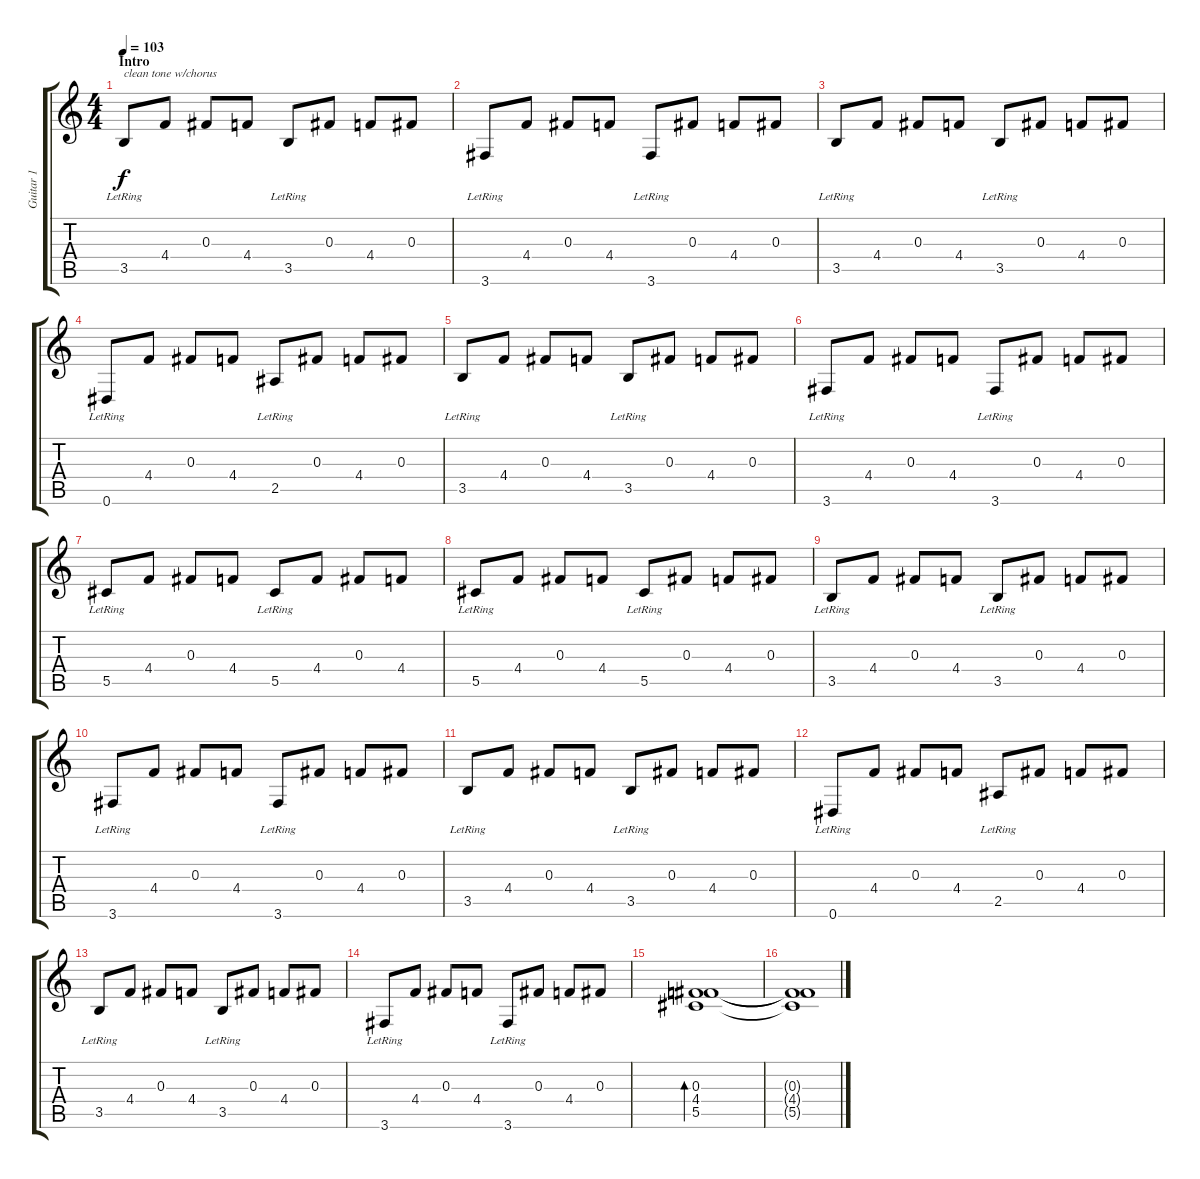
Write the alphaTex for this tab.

\track ("Guitar 1" "Guitar 1") {instrument electricguitarclean}
\staff {score tabs}
\tuning (Eb4 Bb3 Gb3 Db3 Ab2 Eb2) {hide}
\ts (4 4)
\section ("" "Intro")
\tempo 103
\clef g2
\ks c
3.5{lr}.8{txt "clean tone w/chorus" dy f instrument electricguitarclean} 4.4.8 0.3.8 4.4.8 3.5{lr}.8 0.3.8 4.4.8 0.3.8 |
3.6{lr}.8 4.4.8 0.3.8 4.4.8 3.6{lr}.8 0.3.8 4.4.8 0.3.8 |
3.5{lr}.8 4.4.8 0.3.8 4.4.8 3.5{lr}.8 0.3.8 4.4.8 0.3.8 |
0.6{lr}.8 4.4.8 0.3.8 4.4.8 2.5{lr}.8 0.3.8 4.4.8 0.3.8 |
3.5{lr}.8 4.4.8 0.3.8 4.4.8 3.5{lr}.8 0.3.8 4.4.8 0.3.8 |
3.6{lr}.8 4.4.8 0.3.8 4.4.8 3.6{lr}.8 0.3.8 4.4.8 0.3.8 |
5.5{lr}.8 4.4.8 0.3.8 4.4.8 5.5{lr}.8 4.4.8 0.3.8 4.4.8 |
5.5{lr}.8 4.4.8 0.3.8 4.4.8 5.5{lr}.8 0.3.8 4.4.8 0.3.8 |
3.5{lr}.8 4.4.8 0.3.8 4.4.8 3.5{lr}.8 0.3.8 4.4.8 0.3.8 |
3.6{lr}.8 4.4.8 0.3.8 4.4.8 3.6{lr}.8 0.3.8 4.4.8 0.3.8 |
3.5{lr}.8 4.4.8 0.3.8 4.4.8 3.5{lr}.8 0.3.8 4.4.8 0.3.8 |
0.6{lr}.8 4.4.8 0.3.8 4.4.8 2.5{lr}.8 0.3.8 4.4.8 0.3.8 |
3.5{lr}.8 4.4.8 0.3.8 4.4.8 3.5{lr}.8 0.3.8 4.4.8 0.3.8 |
3.6{lr}.8 4.4.8 0.3.8 4.4.8 3.6{lr}.8 0.3.8 4.4.8 0.3.8 |
(0.3 4.4 5.5).1{bd 60} |
(0.3{t} 4.4{t} 5.5{t}).1
